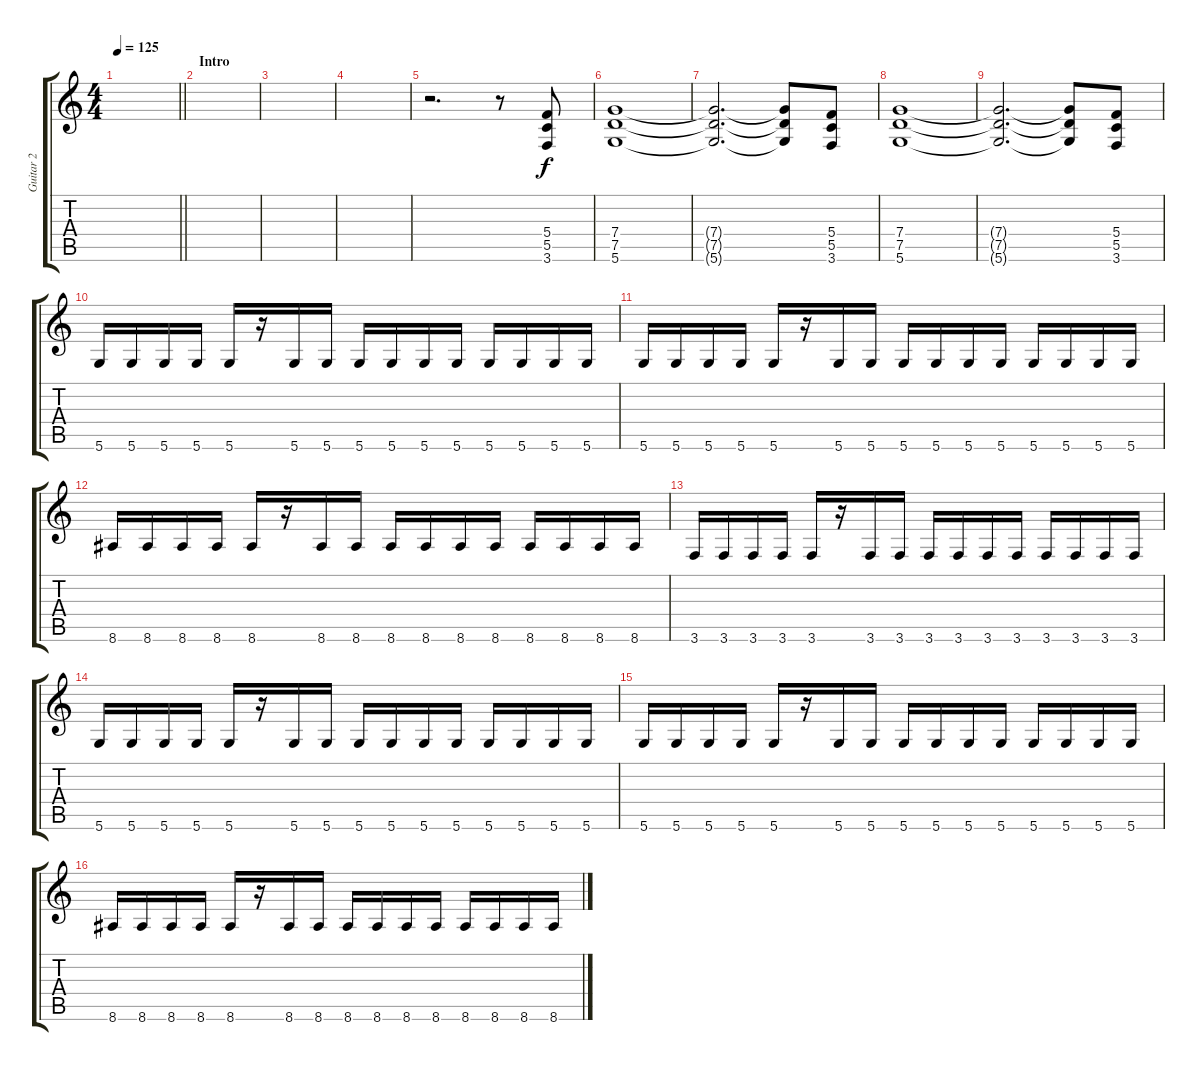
\track ("Guitar 2" "Guitar 2") {instrument distortionguitar}
\staff {score tabs}
\tuning (D4 A3 F3 C3 G2 D2) {hide}
\ts (4 4)
\tempo 125
\clef g2
\barLineRight lightlight
\ks c
|
\section ("" "Intro")
|
|
|
r.2{d} r.8 (5.4 5.5 3.6).8 |
(7.4 7.5 5.6).1 |
(7.4{t} 7.5{t} 5.6{t}).2{d} (7.4{t} 7.5{t} 5.6{t}).8 (5.4 5.5 3.6).8 |
(7.4 7.5 5.6).1 |
(7.4{t} 7.5{t} 5.6{t}).2{d} (7.4{t} 7.5{t} 5.6{t}).8 (5.4 5.5 3.6).8 |
5.6.16 5.6.16 5.6.16 5.6.16 5.6.16 r.16 5.6.16 5.6.16 5.6.16 5.6.16 5.6.16 5.6.16 5.6.16 5.6.16 5.6.16 5.6.16 |
5.6.16 5.6.16 5.6.16 5.6.16 5.6.16 r.16 5.6.16 5.6.16 5.6.16 5.6.16 5.6.16 5.6.16 5.6.16 5.6.16 5.6.16 5.6.16 |
8.6.16 8.6.16 8.6.16 8.6.16 8.6.16 r.16 8.6.16 8.6.16 8.6.16 8.6.16 8.6.16 8.6.16 8.6.16 8.6.16 8.6.16 8.6.16 |
3.6.16 3.6.16 3.6.16 3.6.16 3.6.16 r.16 3.6.16 3.6.16 3.6.16 3.6.16 3.6.16 3.6.16 3.6.16 3.6.16 3.6.16 3.6.16 |
5.6.16 5.6.16 5.6.16 5.6.16 5.6.16 r.16 5.6.16 5.6.16 5.6.16 5.6.16 5.6.16 5.6.16 5.6.16 5.6.16 5.6.16 5.6.16 |
5.6.16 5.6.16 5.6.16 5.6.16 5.6.16 r.16 5.6.16 5.6.16 5.6.16 5.6.16 5.6.16 5.6.16 5.6.16 5.6.16 5.6.16 5.6.16 |
8.6.16 8.6.16 8.6.16 8.6.16 8.6.16 r.16 8.6.16 8.6.16 8.6.16 8.6.16 8.6.16 8.6.16 8.6.16 8.6.16 8.6.16 8.6.16
